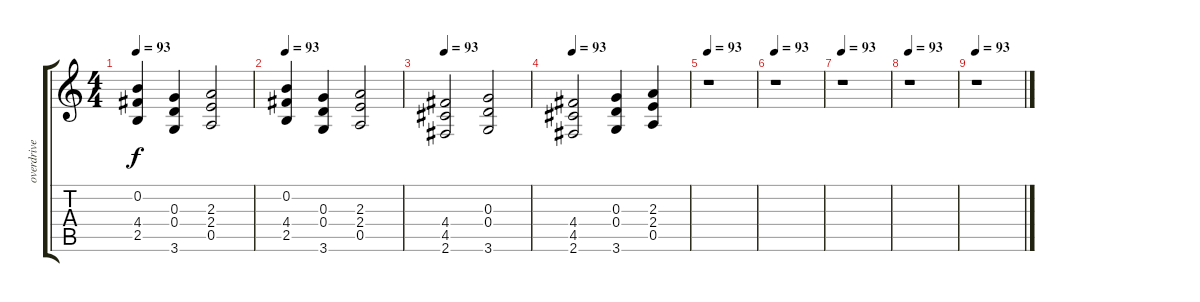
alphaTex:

\track ("overdrive" "overdrive") {instrument overdrivenguitar}
\staff {score tabs}
\tuning (E4 B3 G3 D3 A2 E2) {hide}
\ts (4 4)
\tempo 93
\clef g2
\ks c
(0.2 4.4 2.5).4{dy f} (0.3 0.4 3.6).4 (2.3 2.4 0.5).2 |
\tempo 93
(0.2 4.4 2.5).4 (0.3 0.4 3.6).4 (2.3 2.4 0.5).2 |
\tempo 93
(4.4 4.5 2.6).2 (0.3 0.4 3.6).2 |
\tempo 93
(4.4 4.5 2.6).2 (0.3 0.4 3.6).4 (2.3 2.4 0.5).4 |
\tempo 93
r.1 |
\tempo 93
r.1 |
\tempo 93
r.1 |
\tempo 93
r.1 |
\tempo 93
r.1
